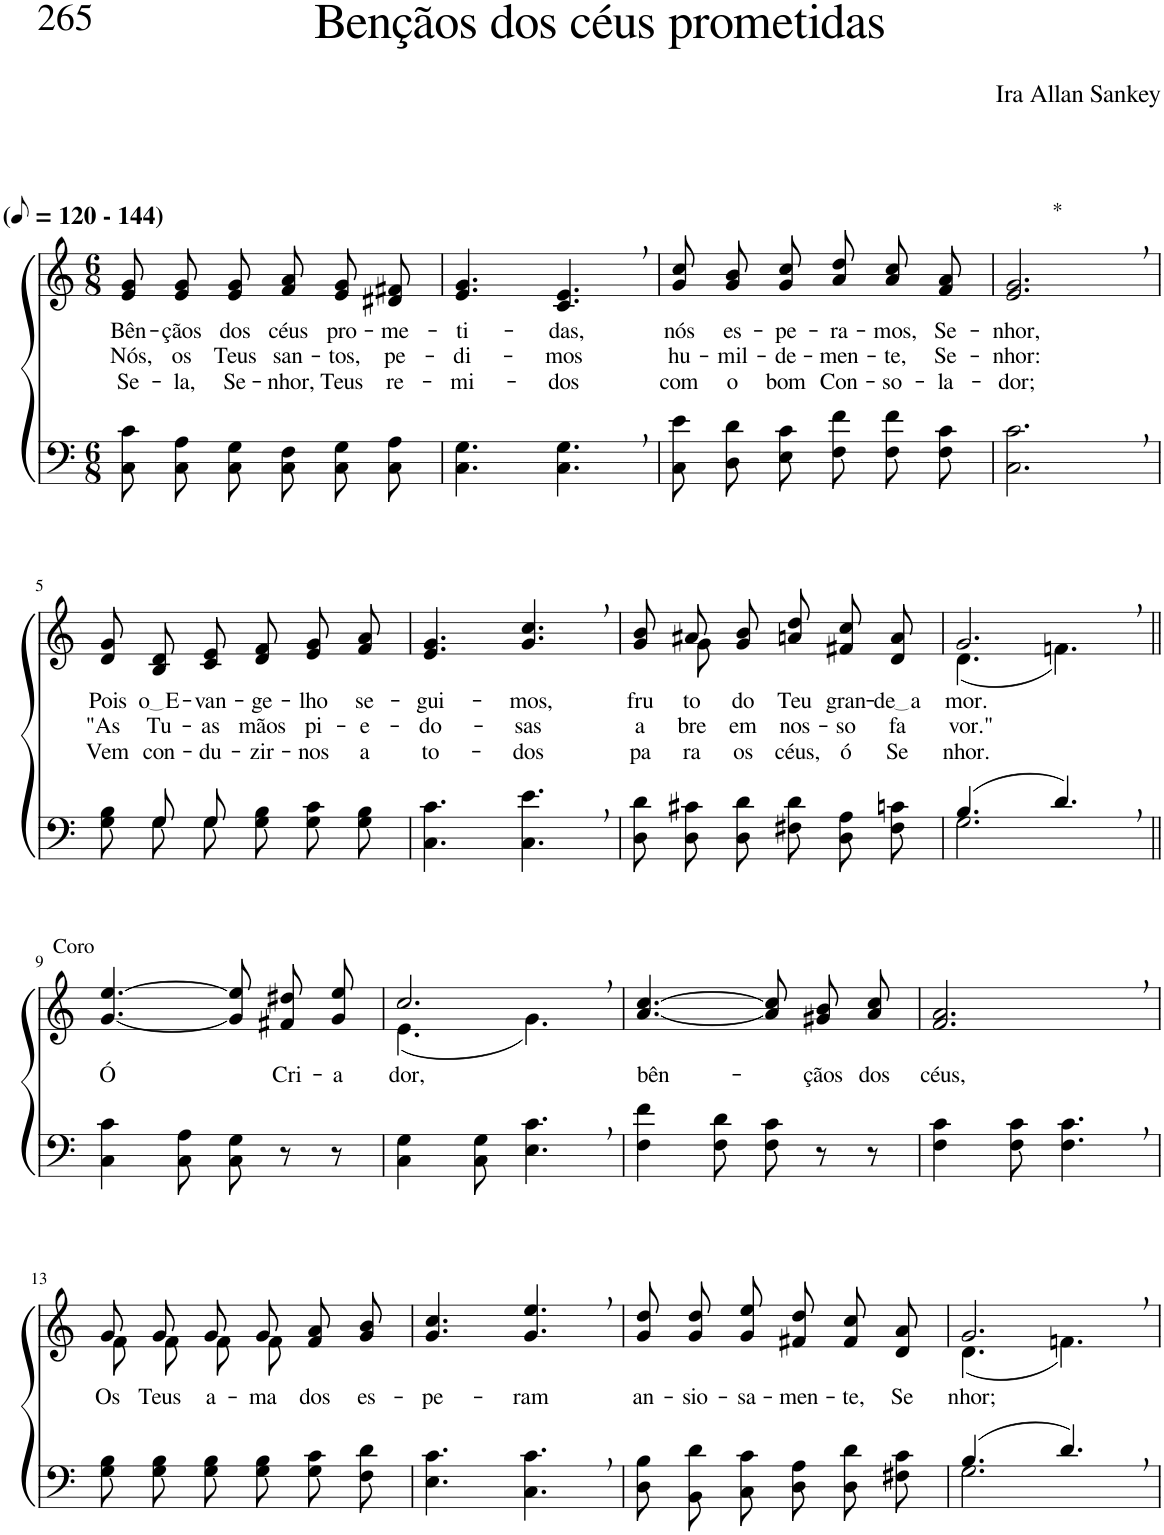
**kern	**kern	**text	**text	**text
*part2	*part1	*part1	*part1	*part1
*staff2	*staff1	*staff1	*staff1	*staff1
*I"Parte III e IV	*I"Parte I e II	*	*	*
*clefF4	*clefG2	*	*	*
*Trd1c2	*Trd1c2	*	*	*
*k[]	*k[]	*	*	*
*M6/8	*M6/8	*	*	*
*MM60	*MM60	*	*	*
=1	=1	=1	=1	=1
!	!LO:TX:a:B:t=(	!	!	!
!	!LO:TX:a:B:t=- 144)	!	!	!
!	!	!LO:LY:b	!LO:LY:b	!LO:LY:b
8C\ 8c\L	8e/ 8g/L	Bên-	Nós,	Se-
!	!	!LO:LY:b	!LO:LY:b	!LO:LY:b
8C\ 8A\	8e/ 8g/	-çãos	os	-la,
!	!	!LO:LY:b	!LO:LY:b	!LO:LY:b
8C\ 8G\J	8e/ 8g/J	dos	Teus	Se-
!	!	!LO:LY:b	!LO:LY:b	!LO:LY:b
8C\ 8F\L	8f/ 8a/L	céus	san-	-nhor,
!	!	!LO:LY:b	!LO:LY:b	!LO:LY:b
8C\ 8G\	8e/ 8g/	pro-	-tos,	Teus
!	!	!LO:LY:b	!LO:LY:b	!LO:LY:b
8C\ 8A\J	8d#X/ 8f#X/J	-me-	pe-	re-
=2	=2	=2	=2	=2
!	!	!LO:LY:b	!LO:LY:b	!LO:LY:b
4.C\ 4.G\	4.e/ 4.g/	-ti-	-di-	-mi-
!	!	!LO:LY:b	!LO:LY:b	!LO:LY:b
4.C\, 4.G\,	4.c/, 4.e/,	-das,	-mos	-dos
=3	=3	=3	=3	=3
!	!	!LO:LY:b	!LO:LY:b	!LO:LY:b
8C\ 8e\L	8g/ 8cc/L	nós	hu-	com
!	!	!LO:LY:b	!LO:LY:b	!LO:LY:b
8D\ 8d\	8g/ 8b/	es-	-mil-	o
!	!	!LO:LY:b	!LO:LY:b	!LO:LY:b
8E\ 8c\J	8g/ 8cc/J	-pe-	-de-	bom
!	!	!LO:LY:b	!LO:LY:b	!LO:LY:b
8F\ 8f\L	8a/ 8dd/L	-ra-	-men-	Con-
!	!	!LO:LY:b	!LO:LY:b	!LO:LY:b
8F\ 8f\	8a/ 8cc/	-mos,	-te,	-so-
!	!	!LO:LY:b	!LO:LY:b	!LO:LY:b
8F\ 8c\J	8f/ 8a/J	Se-	Se-	-la-
=4	=4	=4	=4	=4
!	!LO:TX:a:t=*	!	!	!
!	!	!LO:LY:b	!LO:LY:b	!LO:LY:b
2.C\, 2.c\,	2.e/, 2.g/,	-nhor,	-nhor:	-dor;
!!LO:LB:g=z
=5	=5	=5	=5	=5
*^	*	*	*	*
!	!	!	!LO:LY:b	!LO:LY:b	!LO:LY:b
8G\ 8B\L	8ryy	8d/ 8g/L	Pois	"As	Vem
!	!	!	!LO:LY:b	!LO:LY:b	!LO:LY:b
8G\	8G/L	8B/ 8d/	o E	Tu-	con-
!	!	!	!LO:LY:b	!LO:LY:b	!LO:LY:b
8G\J	8G/J	8c/ 8e/J	-van-	-as	-du-
!	!	!	!LO:LY:b	!LO:LY:b	!LO:LY:b
8G\ 8B\L	4.ryy	8d/ 8f/L	-ge-	mãos	-zir-
!	!	!	!LO:LY:b	!LO:LY:b	!LO:LY:b
8G\ 8c\	.	8e/ 8g/	-lho	pi-	-nos
!	!	!	!LO:LY:b	!LO:LY:b	!LO:LY:b
8G\ 8B\J	.	8f/ 8a/J	se-	-e-	a
*v	*v	*	*	*	*
=6	=6	=6	=6	=6
!	!	!LO:LY:b	!LO:LY:b	!LO:LY:b
4.C\ 4.c\	4.e/ 4.g/	-gui-	-do-	to-
!	!	!LO:LY:b	!LO:LY:b	!LO:LY:b
4.C\, 4.e\,	4.g/, 4.cc/,	-mos,	-sas	-dos
=7	=7	=7	=7	=7
!	!	!LO:LY:b	!LO:LY:b	!LO:LY:b
*	*^	*	*	*
8D\ 8d\L	8g/ 8b/L	8ryy	fru-	a-	pa-
!	!	!	!LO:LY:b	!LO:LY:b	!LO:LY:b
8D\ 8c#X\	8a#X/	8g\	-to	-bre	-ra
!	!	!	!LO:LY:b	!LO:LY:b	!LO:LY:b
8D\ 8d\J	8g/ 8b/J	2ryy	do	em	os
!	!	!	!LO:LY:b	!LO:LY:b	!LO:LY:b
8F#X\ 8d\L	8an/ 8dd/L	.	Teu	nos-	céus,
!	!	!	!LO:LY:b	!LO:LY:b	!LO:LY:b
8D\ 8A\	8f#X/ 8cc/	.	gran-	-so	ó
!	!	!	!LO:LY:b	!LO:LY:b	!LO:LY:b
8F#\ 8cn\J	8d/ 8a/J	.	de a	fa-	Se-
=8	=8	=8	=8	=8	=8
*^	*	*	*	*	*
!	!	!	!	!LO:LY:b	!LO:LY:b	!LO:LY:b
(4.B/	2.G\	2.g,/	(4.d\	-mor.	-vor."	-nhor.
4.d,/)	.	.	4.fn\)	.	.	.
*v	*v	*	*	*	*	*
!!LO:LB:g=z
=9||	=9||	=9||	=9||	=9||	=9||
!	!LO:TX:a:t=Coro	!	!	!	!
!	!	!	!LO:LY:b	!	!
*	*v	*v	*	*	*
4C\ 4c\	[4.g/ [4.ee/	Ó	.	.
8C\ 8A\	.	.	.	.
8C\ 8G\	8g]\ 8ee]\L	.	.	.
!	!	!LO:LY:b	!	!
8r	8f#X\ 8dd#X\	Cri-	.	.
!	!	!LO:LY:b	!	!
8r	8g\ 8ee\J	-a-	.	.
=10	=10	=10	=10	=10
*	*^	*	*	*
!	!	!	!LO:LY:b	!	!
4C\ 4G\	2.cc,/	(4.e\	-dor,	.	.
8C\ 8G\	.	.	.	.	.
4.E\, 4.c\,	.	4.g\)	.	.	.
=11	=11	=11	=11	=11	=11
!	!	!	!LO:LY:b	!	!
*	*v	*v	*	*	*
4F\ 4f\	[4.a/ [4.cc/	bên-	.	.
8F\ 8d\	.	.	.	.
8F\ 8c\	8a]\ 8cc]\L	.	.	.
!	!	!LO:LY:b	!	!
8r	8g#X\ 8b\	çãos	.	.
!	!	!LO:LY:b	!	!
8r	8a\ 8cc\J	dos	.	.
=12	=12	=12	=12	=12
!	!	!LO:LY:b	!	!
4F\ 4c\	2.f/, 2.a/,	céus,	.	.
8F\ 8c\	.	.	.	.
4.F\, 4.c\,	.	.	.	.
!!LO:LB:g=z
=13	=13	=13	=13	=13
*	*^	*	*	*
!	!	!	!LO:LY:b	!	!
8G\ 8B\L	8g/L	8f\	Os	.	.
!	!	!	!LO:LY:b	!	!
8G\ 8B\	8g/	8f\L	Teus	.	.
!	!	!	!LO:LY:b	!	!
8G\ 8B\J	8g/J	8f\	a-	.	.
!	!	!	!LO:LY:b	!	!
8G\ 8B\L	8g/L	8f\J	-ma-	.	.
!	!	!	!LO:LY:b	!	!
8G\ 8c\	8f/ 8a/	4ryy	-dos	.	.
!	!	!	!LO:LY:b	!	!
8F\ 8d\J	8g/ 8b/J	.	es-	.	.
*	*v	*v	*	*	*
=14	=14	=14	=14	=14
!	!	!LO:LY:b	!	!
4.E\ 4.c\	4.g/ 4.cc/	-pe-	.	.
!	!	!LO:LY:b	!	!
4.C\, 4.c\,	4.g/, 4.ee/,	-ram	.	.
=15	=15	=15	=15	=15
!	!	!LO:LY:b	!	!
8D\ 8B\L	8g\ 8dd\L	an-	.	.
!	!	!LO:LY:b	!	!
8BB\ 8d\	8g\ 8dd\	-sio-	.	.
!	!	!LO:LY:b	!	!
8C\ 8c\J	8g\ 8ee\J	-sa-	.	.
!	!	!LO:LY:b	!	!
8D\ 8A\L	8f#X/ 8dd/L	-men-	.	.
!	!	!LO:LY:b	!	!
8D\ 8d\	8f#/ 8cc/	-te,	.	.
!	!	!LO:LY:b	!	!
8F#X\ 8c\J	8d/ 8a/J	Se-	.	.
=16	=16	=16	=16	=16
*^	*^	*	*	*
!	!	!	!	!LO:LY:b	!	!
(4.B/	2.G\	2.g,/	(4.d\	-nhor;	.	.
4.d,/)	.	.	4.fn\)	.	.	.
*v	*v	*	*	*	*	*
*	*v	*v	*	*	*
=	=	=	=	=
*-	*-	*-	*-	*-
